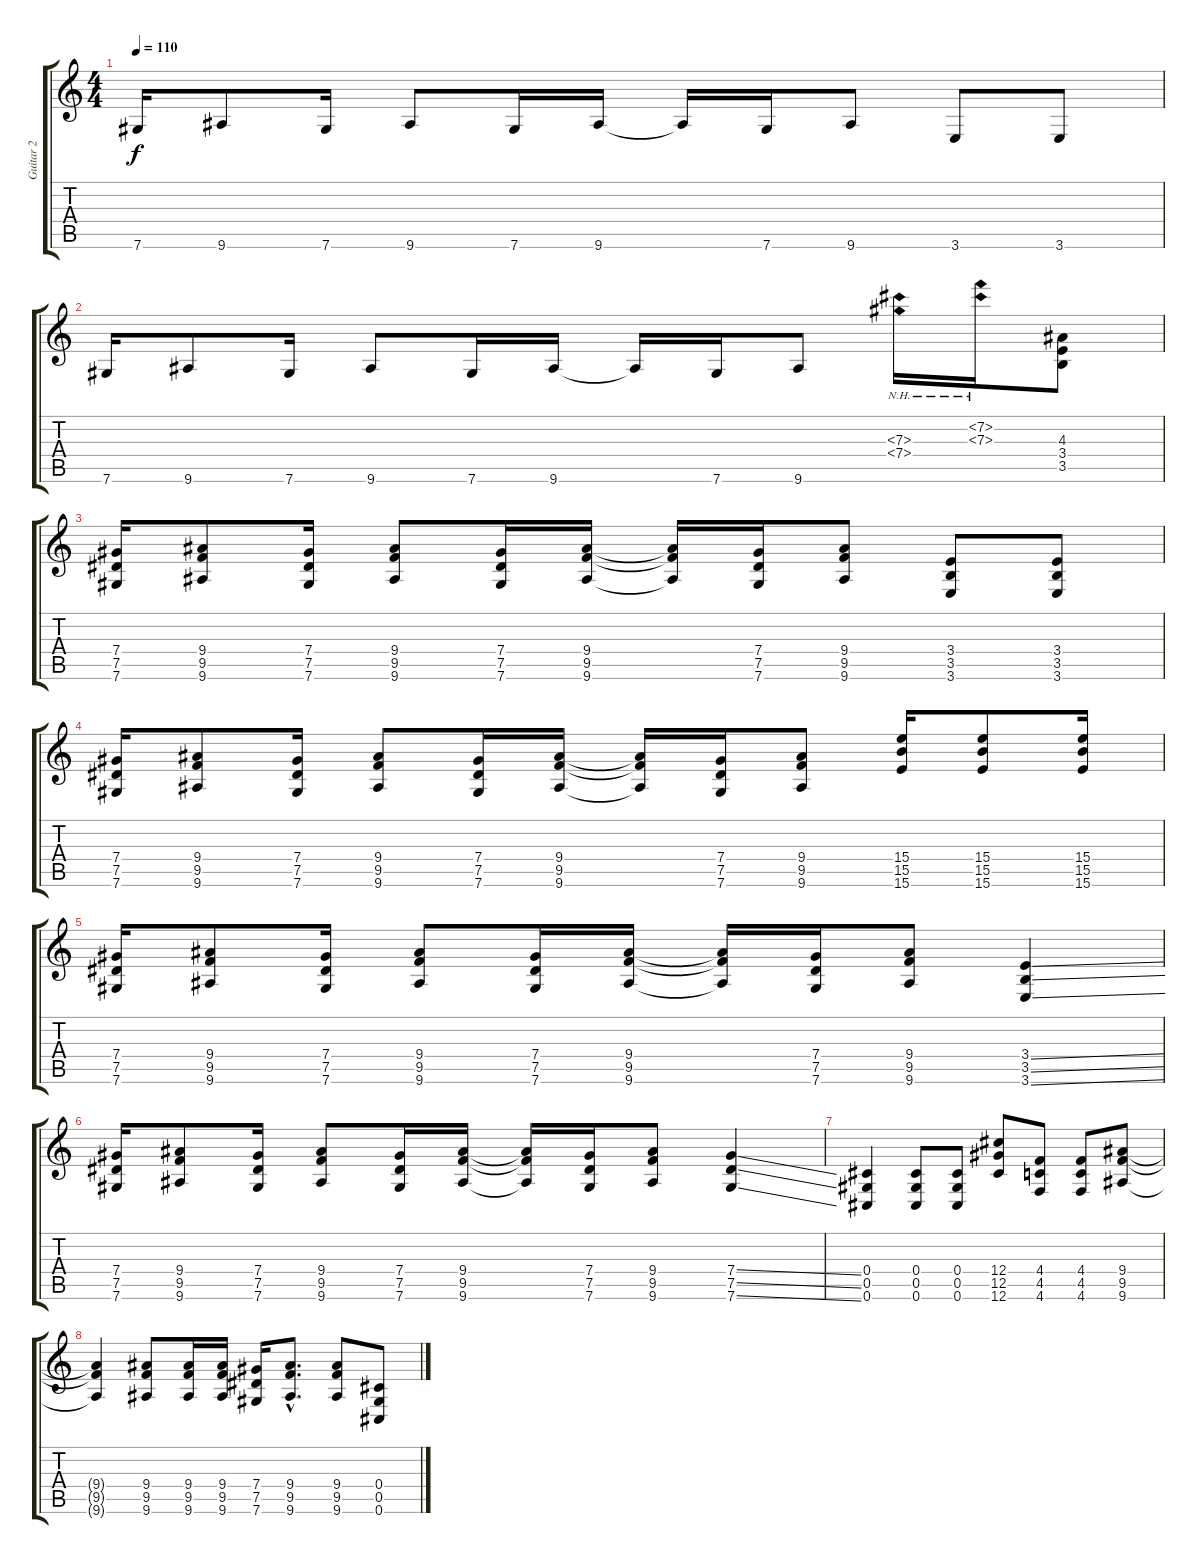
\track ("Guitar 2" "Guitar 2") {instrument overdrivenguitar}
\staff {score tabs}
\tuning (Eb4 Bb3 Gb3 Db3 Ab2 Db2) {hide}
\ts (4 4)
\tempo 110
\clef g2
\ks c
7.6.16{dy f} 9.6.8 7.6.16 9.6.8 7.6.16 9.6.16 9.6{t}.16 7.6.16 9.6.8 3.6.8 3.6.8 |
7.6.16 9.6.8 7.6.16 9.6.8 7.6.16 9.6.16 9.6{t}.16 7.6.16 9.6.8 (7.3{nh} 7.4{nh}).16 (7.2{nh} 7.3{nh}).16 (4.3 3.4 3.5).8 |
(7.4 7.5 7.6).16 (9.4 9.5 9.6).8 (7.4 7.5 7.6).16 (9.4 9.5 9.6).8 (7.4 7.5 7.6).16 (9.4 9.5 9.6).16 (9.4{t} 9.5{t} 9.6{t}).16 (7.4 7.5 7.6).16 (9.4 9.5 9.6).8 (3.4 3.5 3.6).8 (3.4 3.5 3.6).8 |
(7.4 7.5 7.6).16 (9.4 9.5 9.6).8 (7.4 7.5 7.6).16 (9.4 9.5 9.6).8 (7.4 7.5 7.6).16 (9.4 9.5 9.6).16 (9.4{t} 9.5{t} 9.6{t}).16 (7.4 7.5 7.6).16 (9.4 9.5 9.6).8 (15.4 15.5 15.6).16 (15.4 15.5 15.6).8 (15.4 15.5 15.6).16 |
(7.4 7.5 7.6).16 (9.4 9.5 9.6).8 (7.4 7.5 7.6).16 (9.4 9.5 9.6).8 (7.4 7.5 7.6).16 (9.4 9.5 9.6).16 (9.4{t} 9.5{t} 9.6{t}).16 (7.4 7.5 7.6).16 (9.4 9.5 9.6).8 (3.4{ss} 3.5{ss} 3.6{ss}).4 |
(7.4 7.5 7.6).16 (9.4 9.5 9.6).8 (7.4 7.5 7.6).16 (9.4 9.5 9.6).8 (7.4 7.5 7.6).16 (9.4 9.5 9.6).16 (9.4{t} 9.5{t} 9.6{t}).16 (7.4 7.5 7.6).16 (9.4 9.5 9.6).8 (7.4{ss} 7.5{ss} 7.6{ss}).4 |
(0.4 0.5 0.6).4 (0.4 0.5 0.6).8 (0.4 0.5 0.6).8 (12.4 12.5 12.6).8 (4.4 4.5 4.6).8 (4.4 4.5 4.6).8 (9.4 9.5 9.6).8 |
(9.4{t} 9.5{t} 9.6{t}).4 (9.4 9.5 9.6).8 (9.4 9.5 9.6).16 (9.4 9.5 9.6).16 (7.4 7.5 7.6).16 (9.4{hac} 9.5{hac} 9.6{hac}).8{d} (9.4 9.5 9.6).8 (0.4 0.5 0.6).8
